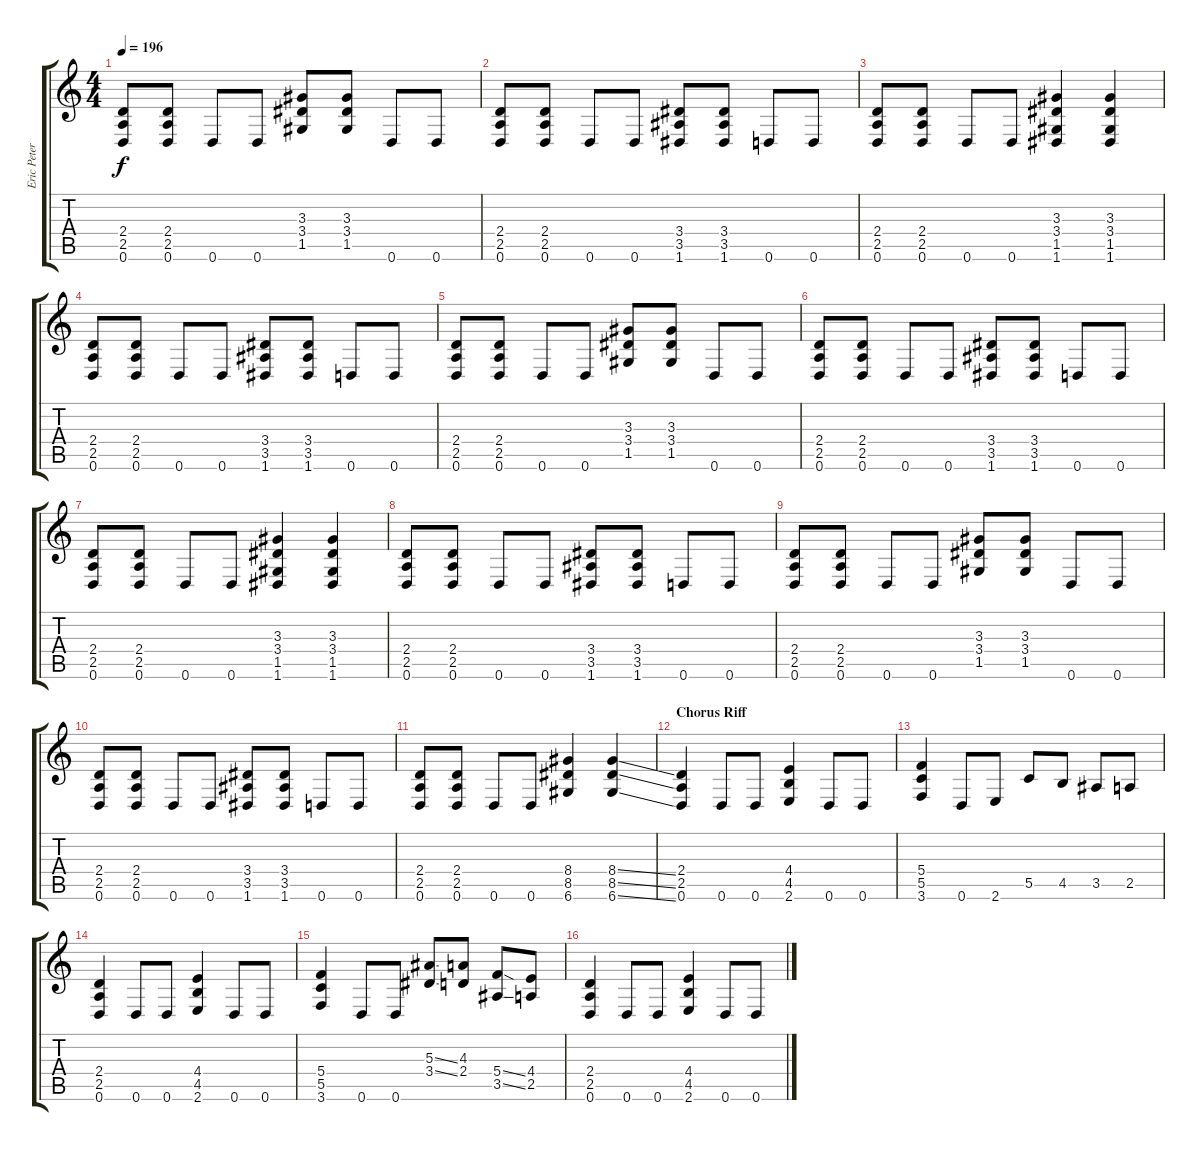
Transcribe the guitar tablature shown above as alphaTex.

\track ("Eric Peterson - Rythm Guitar" "Eric Peter") {instrument overdrivenguitar}
\staff {score tabs}
\tuning (D4 A3 F3 C3 G2 D2) {hide}
\ts (4 4)
\tempo 196
\clef g2
\ks c
(2.4 2.5 0.6).8{dy f} (2.4 2.5 0.6).8 0.6.8 0.6.8 (3.3 3.4 1.5).8 (3.3 3.4 1.5).8 0.6.8 0.6.8 |
(2.4 2.5 0.6).8 (2.4 2.5 0.6).8 0.6.8 0.6.8 (3.4 3.5 1.6).8 (3.4 3.5 1.6).8 0.6.8 0.6.8 |
(2.4 2.5 0.6).8 (2.4 2.5 0.6).8 0.6.8 0.6.8 (3.3 3.4 1.5 1.6).4 (3.3 3.4 1.5 1.6).4 |
(2.4 2.5 0.6).8 (2.4 2.5 0.6).8 0.6.8 0.6.8 (3.4 3.5 1.6).8 (3.4 3.5 1.6).8 0.6.8 0.6.8 |
(2.4 2.5 0.6).8 (2.4 2.5 0.6).8 0.6.8 0.6.8 (3.3 3.4 1.5).8 (3.3 3.4 1.5).8 0.6.8 0.6.8 |
(2.4 2.5 0.6).8 (2.4 2.5 0.6).8 0.6.8 0.6.8 (3.4 3.5 1.6).8 (3.4 3.5 1.6).8 0.6.8 0.6.8 |
(2.4 2.5 0.6).8 (2.4 2.5 0.6).8 0.6.8 0.6.8 (3.3 3.4 1.5 1.6).4 (3.3 3.4 1.5 1.6).4 |
(2.4 2.5 0.6).8 (2.4 2.5 0.6).8 0.6.8 0.6.8 (3.4 3.5 1.6).8 (3.4 3.5 1.6).8 0.6.8 0.6.8 |
(2.4 2.5 0.6).8 (2.4 2.5 0.6).8 0.6.8 0.6.8 (3.3 3.4 1.5).8 (3.3 3.4 1.5).8 0.6.8 0.6.8 |
(2.4 2.5 0.6).8 (2.4 2.5 0.6).8 0.6.8 0.6.8 (3.4 3.5 1.6).8 (3.4 3.5 1.6).8 0.6.8 0.6.8 |
(2.4 2.5 0.6).8 (2.4 2.5 0.6).8 0.6.8 0.6.8 (8.4 8.5 6.6).4 (8.4{ss} 8.5{ss} 6.6{ss}).4 |
\section ("" "Chorus Riff")
(2.4 2.5 0.6).4 0.6.8 0.6.8 (4.4 4.5 2.6).4 0.6.8 0.6.8 |
(5.4 5.5 3.6).4 0.6.8 2.6.8 5.5.8 4.5.8 3.5.8 2.5.8 |
(2.4 2.5 0.6).4 0.6.8 0.6.8 (4.4 4.5 2.6).4 0.6.8 0.6.8 |
(5.4 5.5 3.6).4 0.6.8 0.6.8 (5.3{ss} 3.4{ss}).8 (4.3 2.4).8 (5.4{ss} 3.5{ss}).8 (4.4 2.5).8 |
(2.4 2.5 0.6).4 0.6.8 0.6.8 (4.4 4.5 2.6).4 0.6.8 0.6.8
